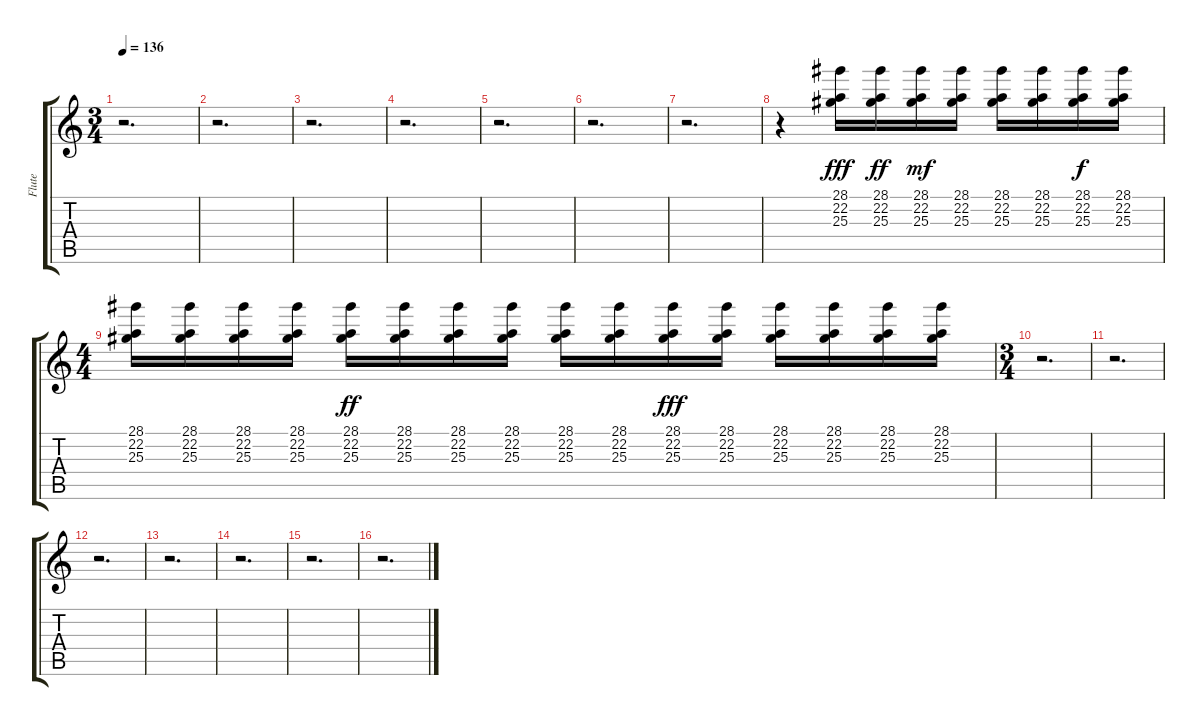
\track ("Flute" "Flute") {instrument flute}
\staff {score tabs}
\tuning (E4 B3 G3 D3 A2 E2) {hide}
\ts (3 4)
\tempo 136
\clef g2
\ks c
r.2{d dy fff} |
r.2{d} |
r.2{d} |
r.2{d} |
r.2{d} |
r.2{d} |
r.2{d} |
r.4 (28.1 22.2 25.3).16 (28.1 22.2 25.3).16{dy ff} (28.1 22.2 25.3).16{dy mf} (28.1 22.2 25.3).16 (28.1 22.2 25.3).16 (28.1 22.2 25.3).16 (28.1 22.2 25.3).16{dy f} (28.1 22.2 25.3).16 |
\ts (4 4)
(28.1 22.2 25.3).16 (28.1 22.2 25.3).16 (28.1 22.2 25.3).16 (28.1 22.2 25.3).16 (28.1 22.2 25.3).16{dy ff} (28.1 22.2 25.3).16 (28.1 22.2 25.3).16 (28.1 22.2 25.3).16 (28.1 22.2 25.3).16 (28.1 22.2 25.3).16 (28.1 22.2 25.3).16{dy fff} (28.1 22.2 25.3).16 (28.1 22.2 25.3).16 (28.1 22.2 25.3).16 (28.1 22.2 25.3).16 (28.1 22.2 25.3).16 |
\ts (3 4)
r.2{d} |
r.2{d} |
r.2{d} |
r.2{d} |
r.2{d} |
r.2{d} |
r.2{d}
